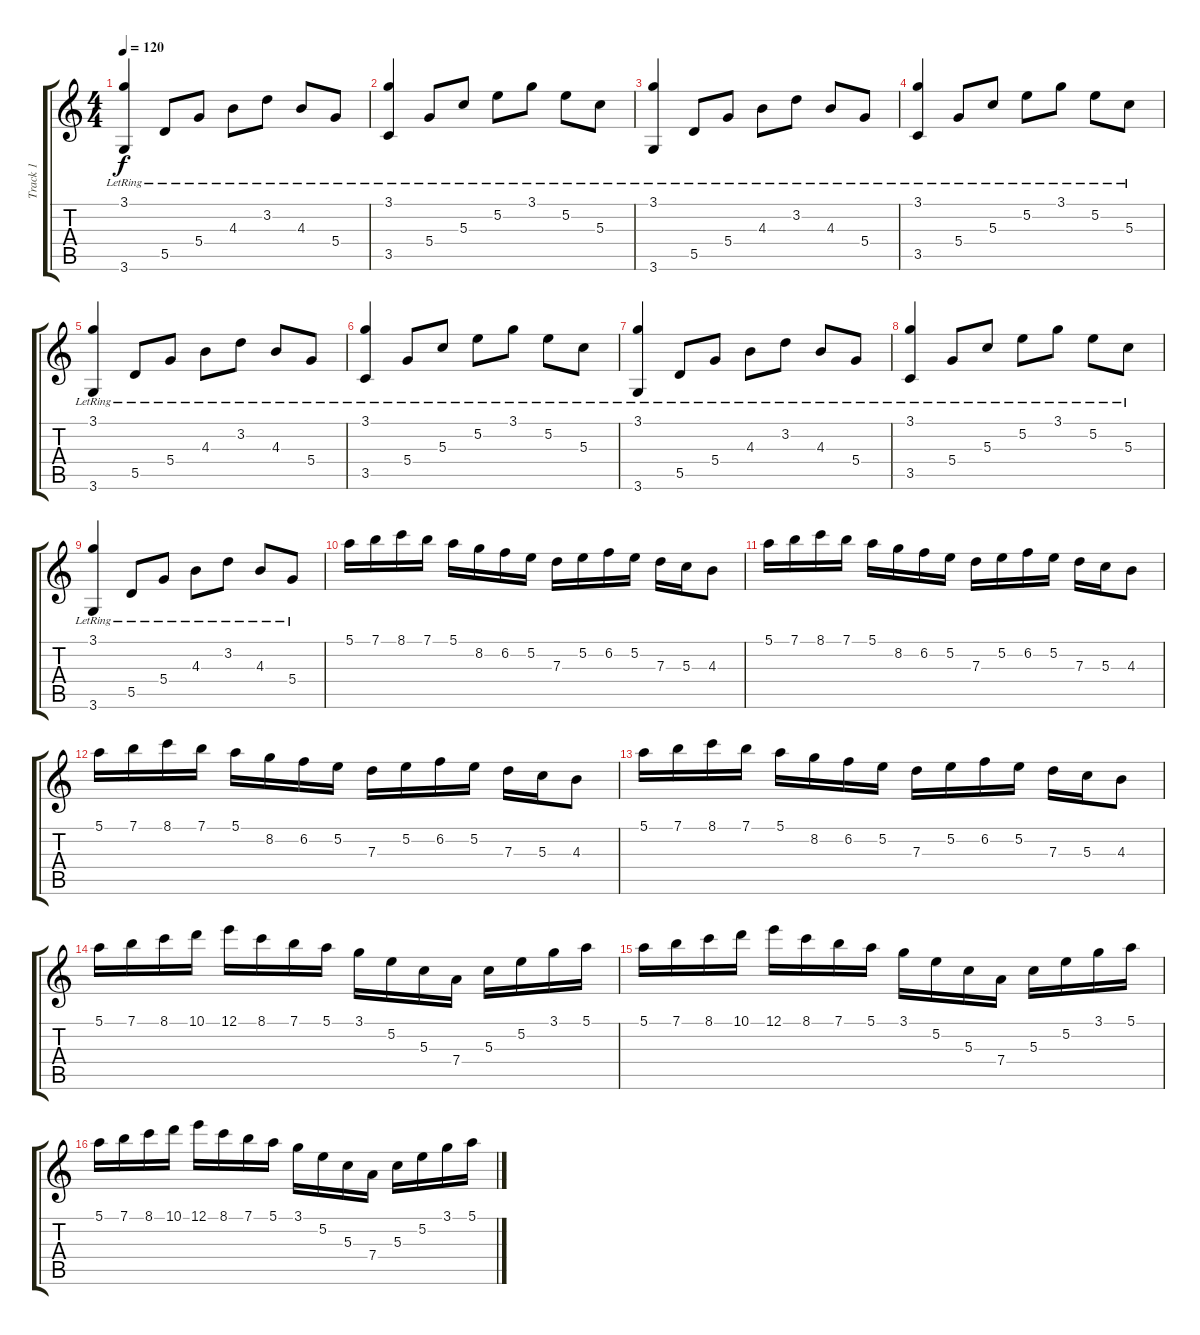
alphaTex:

\track ("Track 1" "Track 1") {instrument acousticguitarsteel}
\staff {score tabs}
\tuning (E4 B3 G3 D3 A2 E2) {hide}
\ts (4 4)
\tempo 120
\clef g2
\ks c
(3.1{lr} 3.6{lr}).4{dy f} 5.5{lr}.8 5.4{lr}.8 4.3{lr}.8 3.2{lr}.8 4.3{lr}.8 5.4{lr}.8 |
(3.1{lr} 3.5{lr}).4 5.4{lr}.8 5.3{lr}.8 5.2{lr}.8 3.1{lr}.8 5.2{lr}.8 5.3{lr}.8 |
(3.1{lr} 3.6{lr}).4 5.5{lr}.8 5.4{lr}.8 4.3{lr}.8 3.2{lr}.8 4.3{lr}.8 5.4{lr}.8 |
(3.1{lr} 3.5{lr}).4 5.4{lr}.8 5.3{lr}.8 5.2{lr}.8 3.1{lr}.8 5.2{lr}.8 5.3{lr}.8 |
(3.1{lr} 3.6{lr}).4 5.5{lr}.8 5.4{lr}.8 4.3{lr}.8 3.2{lr}.8 4.3{lr}.8 5.4{lr}.8 |
(3.1{lr} 3.5{lr}).4 5.4{lr}.8 5.3{lr}.8 5.2{lr}.8 3.1{lr}.8 5.2{lr}.8 5.3{lr}.8 |
(3.1{lr} 3.6{lr}).4 5.5{lr}.8 5.4{lr}.8 4.3{lr}.8 3.2{lr}.8 4.3{lr}.8 5.4{lr}.8 |
(3.1{lr} 3.5{lr}).4 5.4{lr}.8 5.3{lr}.8 5.2{lr}.8 3.1{lr}.8 5.2{lr}.8 5.3{lr}.8 |
(3.1{lr} 3.6{lr}).4 5.5{lr}.8 5.4{lr}.8 4.3{lr}.8 3.2{lr}.8 4.3{lr}.8 5.4{lr}.8 |
5.1.16 7.1.16 8.1.16 7.1.16 5.1.16 8.2.16 6.2.16 5.2.16 7.3.16 5.2.16 6.2.16 5.2.16 7.3.16 5.3.16 4.3.8 |
5.1.16 7.1.16 8.1.16 7.1.16 5.1.16 8.2.16 6.2.16 5.2.16 7.3.16 5.2.16 6.2.16 5.2.16 7.3.16 5.3.16 4.3.8 |
5.1.16 7.1.16 8.1.16 7.1.16 5.1.16 8.2.16 6.2.16 5.2.16 7.3.16 5.2.16 6.2.16 5.2.16 7.3.16 5.3.16 4.3.8 |
5.1.16 7.1.16 8.1.16 7.1.16 5.1.16 8.2.16 6.2.16 5.2.16 7.3.16 5.2.16 6.2.16 5.2.16 7.3.16 5.3.16 4.3.8 |
5.1.16 7.1.16 8.1.16 10.1.16 12.1.16 8.1.16 7.1.16 5.1.16 3.1.16 5.2.16 5.3.16 7.4.16 5.3.16 5.2.16 3.1.16 5.1.16 |
5.1.16 7.1.16 8.1.16 10.1.16 12.1.16 8.1.16 7.1.16 5.1.16 3.1.16 5.2.16 5.3.16 7.4.16 5.3.16 5.2.16 3.1.16 5.1.16 |
5.1.16 7.1.16 8.1.16 10.1.16 12.1.16 8.1.16 7.1.16 5.1.16 3.1.16 5.2.16 5.3.16 7.4.16 5.3.16 5.2.16 3.1.16 5.1.16
